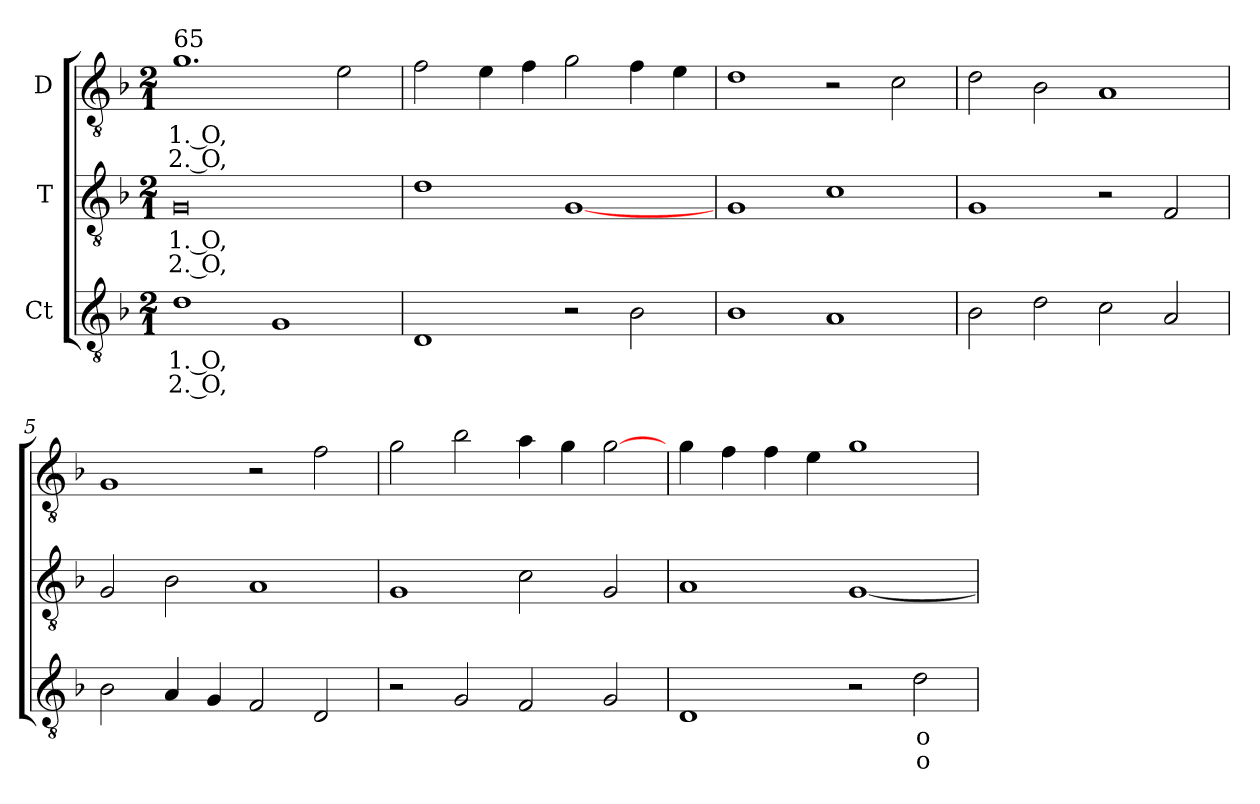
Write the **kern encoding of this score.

**kern	**text	**text	**kern	**text	**text	**kern	**text	**text
*part3	*part3	*part3	*part2	*part2	*part2	*part1	*part1	*part1
*staff3	*staff3	*staff3	*staff2	*staff2	*staff2	*staff1	*staff1	*staff1
*I"Ct	*	*	*I"T	*	*	*I"D	*	*
!!LO:PB:g=z
*clefGv2	*	*	*clefGv2	*	*	*clefGv2	*	*
*ITrd7c12	*	*	*ITrd7c12	*	*	*ITrd7c12	*	*
*k[b-]	*	*	*k[b-]	*	*	*k[b-]	*	*
*F:	*	*	*F:	*	*	*F:	*	*
*M2/1	*	*	*M2/1	*	*	*M2/1	*	*
=1	=1	=1	=1	=1	=1	=1	=1	=1
!	!LO:LY:b:color=#000000	!LO:LY:b:color=#000000	!	!	!	!	!	!
!	!	!	!	!LO:LY:b:color=#000000	!LO:LY:b:color=#000000	!	!	!
!	!	!	!	!	!	!LO:TX:a:t=65	!	!
!	!	!	!	!	!	!	!LO:LY:b:color=#000000	!LO:LY:b:color=#000000
1Di\	1. O,	2. O,	0GGi/	1. O,	2. O,	1.Gi\	1. O,	2. O,
1GGi/	.	.	.	.	.	.	.	.
.	.	.	.	.	.	2Ei\	.	.
=2	=2	=2	=2	=2	=2	=2	=2	=2
1DDi/	.	.	1Di\	.	.	2Fi\	.	.
.	.	.	.	.	.	4Ei\	.	.
.	.	.	.	.	.	4Fi\	.	.
2r	.	.	[1GGi/	.	.	2Gi\	.	.
2BB-i\	.	.	.	.	.	4Fi\	.	.
.	.	.	.	.	.	4Ei\	.	.
=3	=3	=3	=3	=3	=3	=3	=3	=3
1BB-i/	.	.	1GGi/	.	.	1Di\	.	.
1AAi/	.	.	1Ci\	.	.	2r	.	.
.	.	.	.	.	.	2Ci\	.	.
=4	=4	=4	=4	=4	=4	=4	=4	=4
2BB-i\	.	.	1GGi/	.	.	2Di\	.	.
2Di\	.	.	.	.	.	2BB-i\	.	.
2Ci\	.	.	2r	.	.	1AAi/	.	.
2AAi/	.	.	2FFi/	.	.	.	.	.
=5	=5	=5	=5	=5	=5	=5	=5	=5
2BB-i\	.	.	2GGi/	.	.	1GGi/	.	.
4AAi/	.	.	2BB-i\	.	.	.	.	.
4GGi/	.	.	.	.	.	.	.	.
2FFi/	.	.	1AAi/	.	.	2r	.	.
2DDi/	.	.	.	.	.	2Fi\	.	.
!!LO:LB:g=z
=6	=6	=6	=6	=6	=6	=6	=6	=6
2r	.	.	1GGi/	.	.	2Gi\	.	.
2GGi/	.	.	.	.	.	2B-i\	.	.
2FFi/	.	.	2Ci\	.	.	4Ai\	.	.
.	.	.	.	.	.	4Gi\	.	.
2GGi/	.	.	2GGi/	.	.	[2Gi\	.	.
=7	=7	=7	=7	=7	=7	=7	=7	=7
1DDi/	.	.	1AAi/	.	.	4Gi\	.	.
.	.	.	.	.	.	4Fi\	.	.
.	.	.	.	.	.	4Fi\	.	.
.	.	.	.	.	.	4Ei\	.	.
2r	.	.	[1GGi/	.	.	1Gi\	.	.
!	!LO:LY:b:color=#000000	!LO:LY:b:color=#000000	!	!	!	!	!	!
2Di\	o	o	.	.	.	.	.	.
=	=	=	=	=	=	=	=	=
*-	*-	*-	*-	*-	*-	*-	*-	*-
